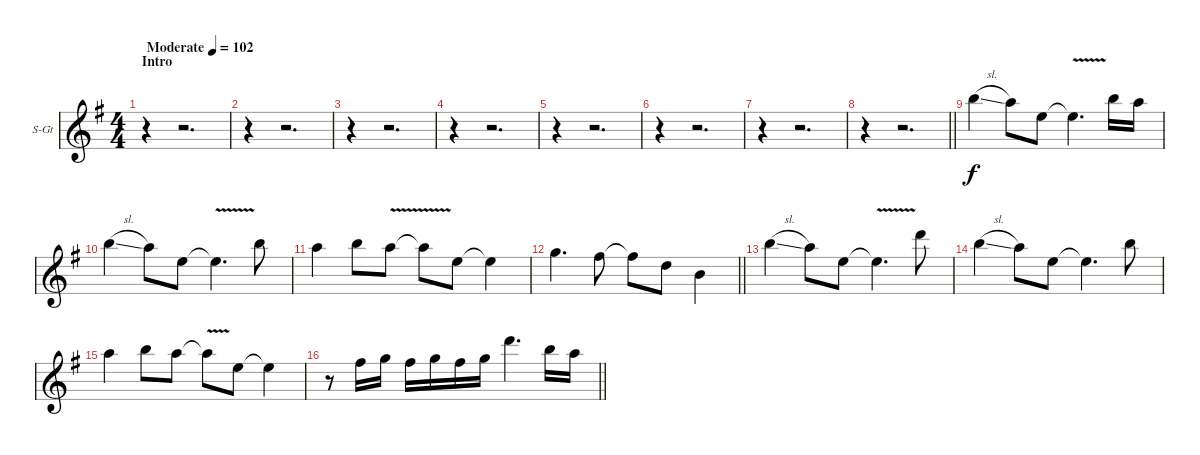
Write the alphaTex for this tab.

\bracketExtendMode groupsimilarinstruments
\firstSystemTrackNameOrientation horizontal
\otherSystemsTrackNameOrientation horizontal
\track ("Keyboard" "S-Gt") {instrument lead2sawtooth}
\staff {score}
\tuning (E4 B3 G3 D3 A2 E2)
\displaytranspose 12
\ts (4 4)
\beaming (8 2 2 2 2)
\section ("" "Intro")
\tempo (102 "Moderate")
\clef g2
\ks g
r.4{dy f instrument lead2sawtooth} r.2{d} |
r.4 r.2{d} |
r.4 r.2{d} |
r.4 r.2{d} |
r.4 r.2{d} |
r.4 r.2{d} |
r.4 r.2{d} |
\barLineRight lightlight
r.4 r.2{d} |
12.2{sl}.4 10.2.8 9.3.8 9.3{v t}.4{d} 12.2.16 10.2.16 |
12.2{sl}.4 10.2.8 9.3.8 9.3{v t}.4{d} 12.2.8 |
10.2.4 12.2.8 10.2{v}.8 10.2{v t}.8 5.2.8 5.2{t}.4 |
\barLineRight lightlight
8.2.4{d} 7.2.8 7.2{t}.8 7.3.8 4.3.4 |
12.2{sl}.4 10.2.8 9.3.8 9.3{v t}.4{d} 15.2.8 |
12.2{sl}.4 10.2.8 9.3.8 9.3{t}.4{d} 12.2.8 |
10.2.4 12.2.8 10.2.8 10.2{v t}.8 9.3.8 9.3{t}.4 |
\barLineRight lightlight
r.8 7.2.16 8.2.16 7.2.16 8.2.16 7.2.16 8.2.16 15.2.4{d} 12.2.16 10.2.16
